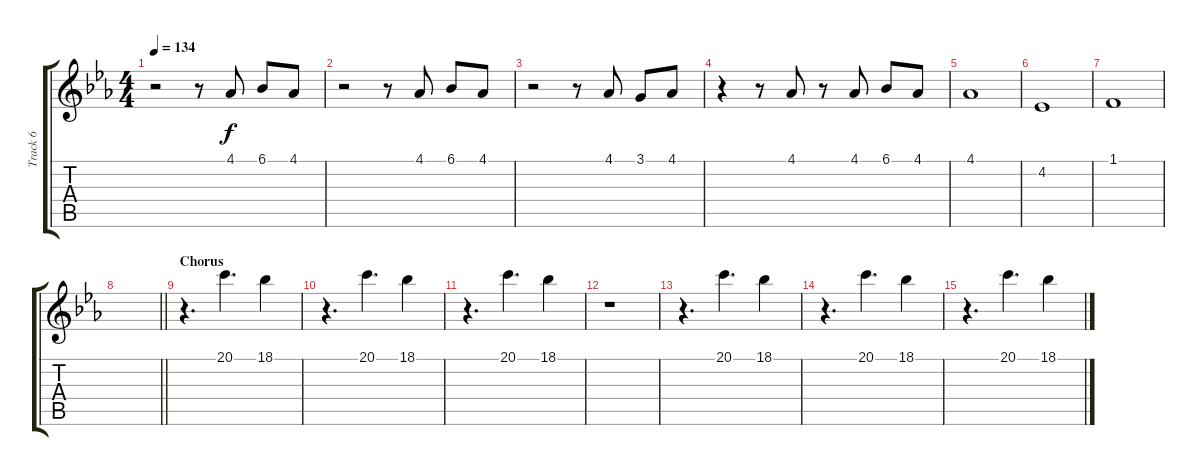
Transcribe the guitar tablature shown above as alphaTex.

\track ("Track 6" "Track 6") {instrument lead2sawtooth}
\staff {score tabs}
\tuning (E4 B3 G3 D3 A2 E2) {hide}
\ts (4 4)
\tempo 134
\clef g2
\ks eb
r.2{dy f} r.8 4.1.8 6.1.8 4.1.8 |
r.2 r.8 4.1.8 6.1.8 4.1.8 |
r.2 r.8 4.1.8 3.1.8 4.1.8 |
r.4 r.8 4.1.8 r.8 4.1.8 6.1.8 4.1.8 |
4.1.1 |
4.2.1 |
1.1.1 |
\barLineRight lightlight
|
\section ("" "Chorus")
r.4{d} 20.1.4{d} 18.1.4 |
r.4{d} 20.1.4{d} 18.1.4 |
r.4{d} 20.1.4{d} 18.1.4 |
r.1 |
r.4{d} 20.1.4{d} 18.1.4 |
r.4{d} 20.1.4{d} 18.1.4 |
r.4{d} 20.1.4{d} 18.1.4
